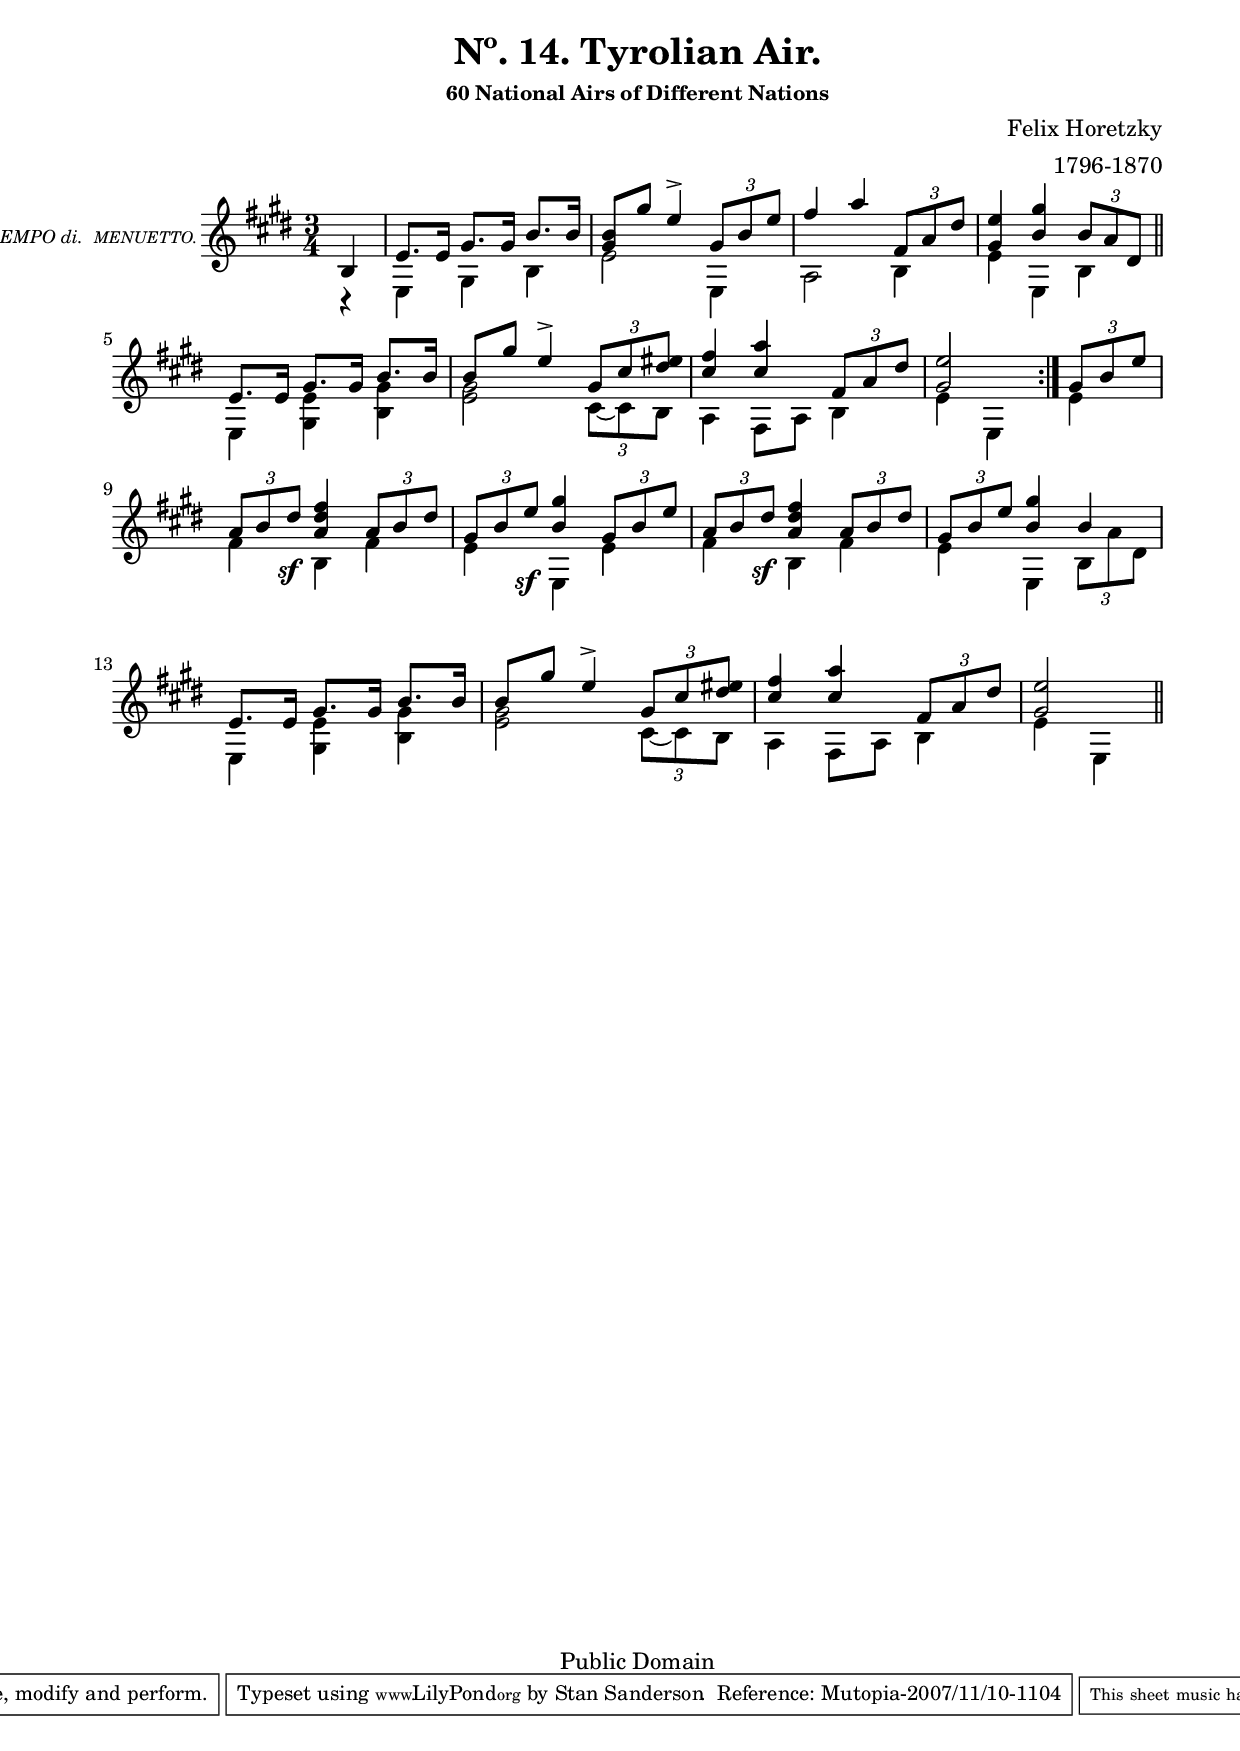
% Entered on Nov 5, 2007
\version "2.11.34"
%#(set-global-staff-size 17) 

\paper {
%	#(set-paper-size "a4")
%	#(set-paper-size "letter")
	left-margin = 0.75 \in
	line-width = 7.0 \in
	between-system-padding = #2.0
	between-system-space = #2.0
	ragged-last-bottom = ##t 
	ragged-bottom = ##f
}

\header {
	title = "Nº. 14. Tyrolian Air."
	subtitle = ""
	subsubtitle = "60 National Airs of Different Nations"
	composer = \markup{\column \right-align 
	{\line {Felix Horetzky} 1796-1870}}
	meter = ""
% MUTOPIA
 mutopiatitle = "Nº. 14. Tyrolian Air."
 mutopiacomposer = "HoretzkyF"
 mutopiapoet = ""
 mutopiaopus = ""
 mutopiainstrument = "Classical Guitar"
 date = "unk"
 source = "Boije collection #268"
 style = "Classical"
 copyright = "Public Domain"
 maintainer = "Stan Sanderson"
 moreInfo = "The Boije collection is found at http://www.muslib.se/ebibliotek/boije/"
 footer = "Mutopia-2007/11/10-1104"
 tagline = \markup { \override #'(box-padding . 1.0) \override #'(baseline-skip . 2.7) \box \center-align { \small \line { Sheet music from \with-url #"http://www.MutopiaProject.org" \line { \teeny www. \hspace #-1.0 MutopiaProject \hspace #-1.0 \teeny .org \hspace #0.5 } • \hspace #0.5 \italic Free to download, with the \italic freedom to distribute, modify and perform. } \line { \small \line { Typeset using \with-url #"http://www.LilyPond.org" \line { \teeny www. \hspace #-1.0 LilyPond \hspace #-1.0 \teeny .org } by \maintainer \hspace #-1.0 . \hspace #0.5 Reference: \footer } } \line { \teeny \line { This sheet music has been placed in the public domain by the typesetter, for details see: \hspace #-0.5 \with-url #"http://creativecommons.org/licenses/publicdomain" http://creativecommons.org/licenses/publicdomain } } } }
}

%%%%%%%%%%%%%%%%%%%%%%%%%%%%%%%%%%%%
%%
%% Source & comments
%%	
%%  	Felix Horetzky was born in Horyszów Ruski, Poland, January 1, 1796.
%%	Little is known about he came to the guitar. He traveled to Vienna
%%	to study under master guitarrist, Mauro Giuliani. He traveled
%%  	extensively in Europe as a concert performer and teacher. He wrote
%%  	between 100 and 150 pieces for the guitar. He died in Edinburgh
%%  	on October 6, 1870.
%%
%%	This piece is from #268, "60 National Airs of Different Nations",
%%	in the Boije collection and is in the public domain.
%%	
%%	<http://www.muslib.se/ebibliotek/boije/>
%%	Publisher: Chappell (London), no date given.
%%
%%	Carl Boije (1849-1923) was an amateur guitarist whose vast collection
%%	was donated to the State Library of Sweden after his death.
%%
%%	The dynamic markings for the most part follow the original score; obvious
%%	notation errors have been corrected.
%%
%%%%%%%%%%%%%%%%%%%%%%%%%%%%%%%%%%%%

\include "english.ly"

%%%% shortcuts

dol = \markup { \smaller\italic "dolce."}
cres = \markup{\smaller\italic"cresc:"}
cress = \markup{\tiny\smaller\italic"cresc:"}
espr = \markup{\smaller\italic"espres:"}
rit = \markup{\smaller\italic"ritart:"}
atem = \markup{\smaller\italic"a tempo:"}
smz = \markup{\smaller\italic"smorz:"} % smorzando
showTup = { \override TupletNumber #'transparent = ##f
		\override TupletBracket #'transparent = ##f }
hideTup = { \override TupletNumber #'transparent = ##t
		\override TupletBracket #'transparent = ##t }
seg = \markup {\smaller \smaller \musicglyph #"scripts.segno"}
cod = \markup {\smaller \vcenter "to" \hspace #0.7 \smaller \vcenter \musicglyph #"scripts.coda"}
toseg = \markup { \bold \vcenter "to" \hspace #0.7 \vcenter \smaller \musicglyph #"scripts.segno" }
fin = \markup {\smaller \smaller \bold \italic "Fine."}		
I = \once \override NoteColumn #'ignore-collision = ##t	

%% End shortcuts


%%%%%%%%%%
%% Reminders
%
%    \once \override DynamicText #'extra-offset = #'(-3.75 . 5.5)
%    \once \override TextScript #'extra-offset = #'( 0.8 . -2.3 )
%    \once \override Stem #'length-fraction = #0.8
%
%%%%%%%%%%

upper = \relative c''{
	\set Staff.instrumentName=\markup{ \center-align 
	{\smaller\bold "Nº. 14  " \smaller\smaller\italic "TEMPO di. " 
	\tiny\smaller\italic "MENUETTO."}}
	\repeat volta 2 {
		\partial 4*1 b,4 |
		e8. e16 gs8. gs16 b8. b16 |
		<b gs>8 gs' e4^> \times 2/3 {gs,8 b e} |
		fs4 a \times 2/3{fs,8 a ds} |
		<e gs,>4 <gs b,> \times 2/3{b,8 a ds,} | \bar "||"
		
		e8. e16 gs8. gs16 b8. b16 |
		b8 gs' e4^> \times 2/3{gs,8 cs <es ds>} |
		<fs cs>4 <a cs,> \times 2/3{fs,8 a ds} |
		<e gs,>2 
	}
	
		\partial 4*1 \times 2/3 {gs,8 b e} |
		\times 2/3 {a,8 b ds} <fs ds a>4 \times 2/3 {a,8 b ds} |
		\times 2/3 {gs,8 b e} <gs b,>4 \times 2/3 {gs,8 b e} |
		\times 2/3 {a,8 b ds} <fs ds a>4 \times 2/3 {a,8 b ds} |
		\times 2/3 {gs,8 b e} <gs b,>4 b,4 |
	e,8. e16 gs8. gs16 b8. b16 |
	b8 gs' e4^> \times 2/3{gs,8 cs <es ds>} |
	<fs cs>4 <a cs,> \times 2/3{fs,8 a ds} |
	<e gs,>2 
}
		

lower = \relative c' { 
	\override Staff.NoteCollision 
	#'merge-differently-headed = ##t
	\repeat volta 2{
		\partial 4*1 r4 |
		e,4 gs b |
		e2 e,4 |
		a2 b4 |
		e e, b' |
		
		e, <e' gs,> <gs b,> |
		<gs e>2 \times 2/3{cs,8 ~ cs b} |
		a4 fs8 a b4 |
		e e, 
	}
	
		\partial 4*1 e'4 
		fs \once \override DynamicText #'extra-offset = #'(-3.25 . 2.8)
			b,_\sf fs' |
		e \once \override DynamicText #'extra-offset = #'(-3.25 . 3.8)
			e,_\sf e' |
		fs \once \override DynamicText #'extra-offset = #'(-3.25 . 2.8)
			b,_\sf fs'
		e e, \times 2/3{b'8 a' ds,} 
	
		e,4 <e' gs,> <gs b,> |
		<gs e>2 \times 2/3{cs,8 ~ cs b} |
		a4 fs8 a b4 |
		e e,	
	
}

staffClassicalGuitar = \new Staff  {
		\time 3/4
		\key e \major
		\set Staff.connectArpeggios = ##t
		\set Staff.midiInstrument="acoustic guitar (nylon)"
		<<
			\new Voice = A { \voiceOne  \upper }			
			\new Voice = C { \voiceFour  \lower }
		>>
		\bar "||"   %%  "|."
}

\score { 
		<<
			\staffClassicalGuitar
		>>
		}
		
\layout  {\context {
   \Staff
   \consists Span_arpeggio_engraver
 } }

\score {
%%	\unfoldRepeats
	\staffClassicalGuitar
	\midi {
		\context {
			\Score
			tempoWholesPerMinute = #(ly:make-moment 110 4)
		}
		\context {
			\Voice
			\remove "Dynamic_performer"
	    }
    }
}
